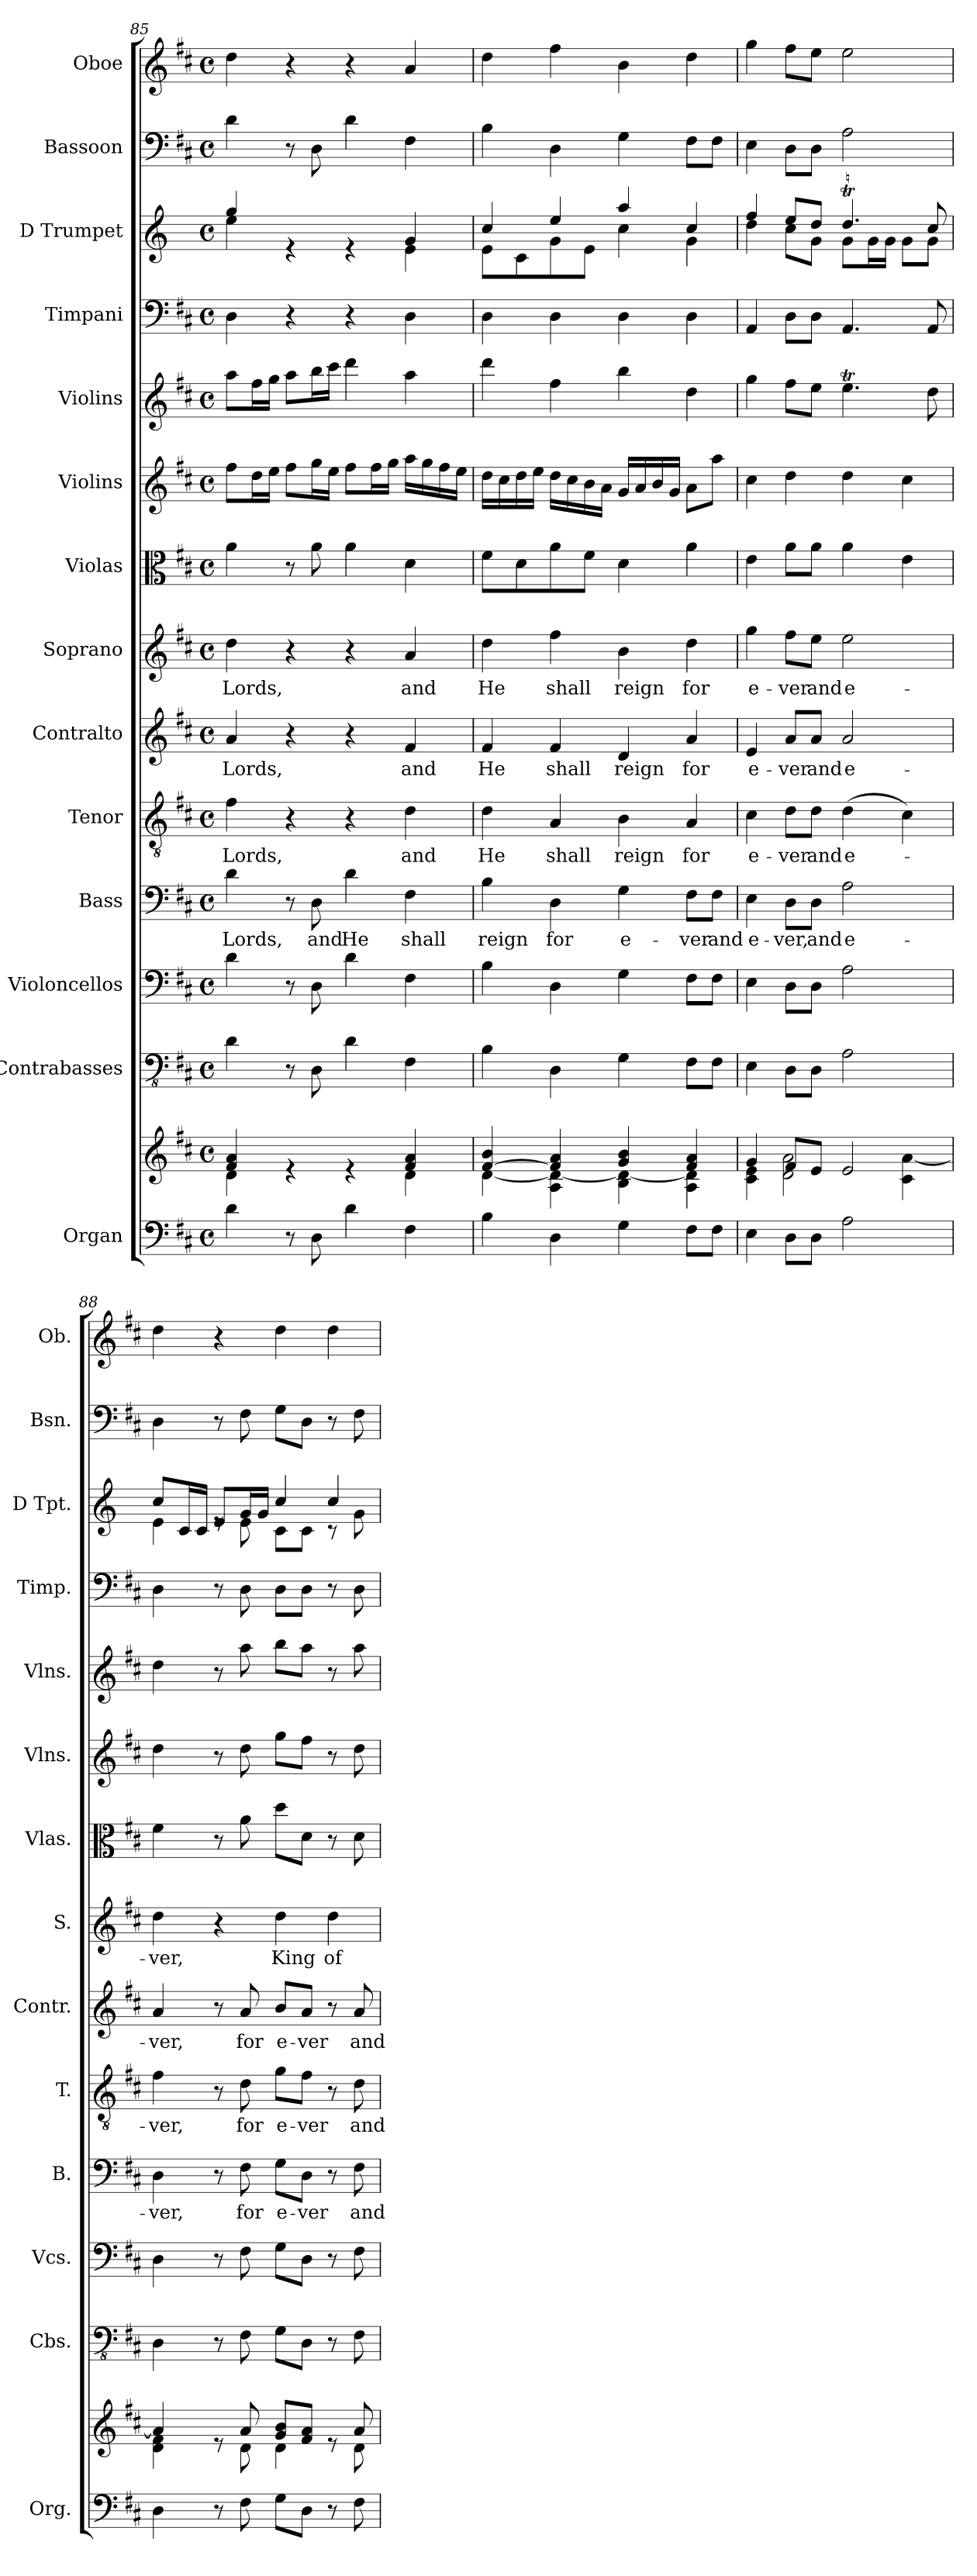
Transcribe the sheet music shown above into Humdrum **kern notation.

**kern	**kern	**kern	**kern	**kern	**text	**kern	**text	**kern	**text	**kern	**text	**kern	**kern	**kern	**kern	**kern	**kern	**kern
*part14	*part14	*part13	*part12	*part11	*part11	*part10	*part10	*part9	*part9	*part8	*part8	*part7	*part6	*part5	*part4	*part3	*part2	*part1
*staff15	*staff14	*staff13	*staff12	*staff11	*staff11	*staff10	*staff10	*staff9	*staff9	*staff8	*staff8	*staff7	*staff6	*staff5	*staff4	*staff3	*staff2	*staff1
*I"Organ	*	*I"Contrabasses	*I"Violoncellos	*I"Bass	*	*I"Tenor	*	*I"Contralto	*	*I"Soprano	*	*I"Violas	*I"Violins	*I"Violins	*I"Timpani	*I"D Trumpet	*I"Bassoon	*I"Oboe
*I'Org.	*	*I'Cbs.	*I'Vcs.	*I'B.	*	*I'T.	*	*I'Contr.	*	*I'S.	*	*I'Vlas.	*I'Vlns.	*I'Vlns.	*I'Timp.	*I'D Tpt.	*I'Bsn.	*I'Ob.
*clefF4	*clefG2	*clefFv4	*clefF4	*clefF4	*	*clefGv2	*	*clefG2	*	*clefG2	*	*clefC3	*clefG2	*clefG2	*clefF4	*clefG2	*clefF4	*clefG2
*	*	*	*	*	*	*	*	*	*	*	*	*	*	*	*	*ITrd-1c-2	*	*
*k[f#c#]	*k[f#c#]	*k[f#c#]	*k[f#c#]	*k[f#c#]	*	*k[f#c#]	*	*k[f#c#]	*	*k[f#c#]	*	*k[f#c#]	*k[f#c#]	*k[f#c#]	*k[f#c#]	*k[f#c#]	*k[f#c#]	*k[f#c#]
*M4/4	*M4/4	*M4/4	*M4/4	*M4/4	*	*M4/4	*	*M4/4	*	*M4/4	*	*M4/4	*M4/4	*M4/4	*M4/4	*M4/4	*M4/4	*M4/4
*met(c)	*met(c)	*met(c)	*met(c)	*met(c)	*	*met(c)	*	*met(c)	*	*met(c)	*	*met(c)	*met(c)	*met(c)	*met(c)	*met(c)	*met(c)	*met(c)
=85	=85	=85	=85	=85	=85	=85	=85	=85	=85	=85	=85	=85	=85	=85	=85	=85	=85	=85
*	*^	*	*	*	*	*	*	*	*	*	*	*	*	*	*	*^	*	*
4d\	4f#/ 4a/	4d\	4D\	4d\	4d\	Lords,	4f#\	Lords,	4a/	Lords,	4dd\	Lords,	4a\	8ff#\L	8aa\L	4D\	4aa/	4ff#\	4d\	4dd\
.	.	.	.	.	.	.	.	.	.	.	.	.	.	16dd\L	16ff#\L	.	.	.	.	.
.	.	.	.	.	.	.	.	.	.	.	.	.	.	16ee\JJ	16gg\JJ	.	.	.	.	.
8r	4re	2ryy	8r	8r	8r	.	4r	.	4r	.	4r	.	8r	8ff#\L	8aa\L	4r	4re	2ryy	8r	4r
8D\	.	.	8DD\	8D\	8D\	and	.	.	.	.	.	.	8a\	16gg\L	16bb\L	.	.	.	8D\	.
.	.	.	.	.	.	.	.	.	.	.	.	.	.	16ee\JJ	16ccc#\JJ	.	.	.	.	.
4d\	4re	.	4D\	4d\	4d\	He	4r	.	4r	.	4r	.	4a\	8ff#\L	4ddd\	4r	4re	.	4d\	4r
.	.	.	.	.	.	.	.	.	.	.	.	.	.	16ff#\L	.	.	.	.	.	.
.	.	.	.	.	.	.	.	.	.	.	.	.	.	16gg\JJ	.	.	.	.	.	.
4F#\	4f#/ 4a/	4d\	4FF#\	4F#\	4F#\	shall	4d\	and	4f#/	and	4a/	and	4d\	16aa\LL	4aa\	4D\	4a/	4f#\	4F#\	4a/
.	.	.	.	.	.	.	.	.	.	.	.	.	.	16gg\	.	.	.	.	.	.
.	.	.	.	.	.	.	.	.	.	.	.	.	.	16ff#\	.	.	.	.	.	.
.	.	.	.	.	.	.	.	.	.	.	.	.	.	16ee\JJ	.	.	.	.	.	.
=86	=86	=86	=86	=86	=86	=86	=86	=86	=86	=86	=86	=86	=86	=86	=86	=86	=86	=86	=86	=86
4B\	[4f#/ 4b/	[4d\	4BB\	4B\	4B\	reign	4d\	He	4f#/	He	4dd\	He	8f#\L	16dd\LL	4ddd\	4D\	4dd/	8f#\L	4B\	4dd\
.	.	.	.	.	.	.	.	.	.	.	.	.	.	16cc#\	.	.	.	.	.	.
.	.	.	.	.	.	.	.	.	.	.	.	.	8d\	16dd\	.	.	.	8d\	.	.
.	.	.	.	.	.	.	.	.	.	.	.	.	.	16ee\JJ	.	.	.	.	.	.
4D\	4f#/] 4a/	4A\ 4d\_	4DD\	4D\	4D\	for	4A/	shall	4f#/	shall	4ff#\	shall	8a\	16dd\LL	4ff#\	4D\	4ff#/	8a\	4D\	4ff#\
.	.	.	.	.	.	.	.	.	.	.	.	.	.	16cc#\	.	.	.	.	.	.
.	.	.	.	.	.	.	.	.	.	.	.	.	8f#\J	16b\	.	.	.	8f#\J	.	.
.	.	.	.	.	.	.	.	.	.	.	.	.	.	16a\JJ	.	.	.	.	.	.
4G\	4g/ 4b/	4B\ 4d\_	4GG\	4G\	4G\	e-	4B\	reign	4d/	reign	4b\	reign	4d\	16g/LL	4bb\	4D\	4bb/	4dd\	4G\	4b\
.	.	.	.	.	.	.	.	.	.	.	.	.	.	16a/	.	.	.	.	.	.
.	.	.	.	.	.	.	.	.	.	.	.	.	.	16b/	.	.	.	.	.	.
.	.	.	.	.	.	.	.	.	.	.	.	.	.	16g/JJ	.	.	.	.	.	.
8F#\L	4f#/ 4a/	4A\ 4d\]	8FF#\L	8F#\L	8F#\L	-ver	4A/	for	4a/	for	4dd\	for	4a\	8a\L	4dd\	4D\	4dd/	4a\	8F#\L	4dd\
8F#\J	.	.	8FF#\J	8F#\J	8F#\J	and	.	.	.	.	.	.	.	8aa\J	.	.	.	.	8F#\J	.
=87	=87	=87	=87	=87	=87	=87	=87	=87	=87	=87	=87	=87	=87	=87	=87	=87	=87	=87	=87	=87
4E\	4g/	4c#\ 4e\	4EE\	4E\	4E\	e-	4c#\	e-	4e/	e-	4gg\	e-	4e\	4cc#\	4gg\	4AA/	4gg/	4ee\	4E\	4gg\
8D\L	8f#/L	2d\ 2a\	8DD\L	8D\L	8D\L	-ver,	8d\L	-ver	8a/L	-ver	8ff#\L	-ver	8a\L	4dd\	8ff#\L	8D\L	8ff#/L	8dd\L	8D\L	8ff#\L
8D\J	8e/J	.	8DD\J	8D\J	8D\J	and	8d\J	and	8a/J	and	8ee\J	and	8a\J	.	8ee\J	8D\J	8ee/J	8a\J	8D\J	8ee\J
2A\	2e/	.	2AA\	2A\	2A\	e-	(4d\	e-	2a/	e-	2ee\	e-	4a\	4dd\	4.eeT\	4.AA/	4.eet/	8a\L	2A\	2ee\
.	.	.	.	.	.	.	.	.	.	.	.	.	.	.	.	.	.	16a\L	.	.
.	.	.	.	.	.	.	.	.	.	.	.	.	.	.	.	.	.	16a\JJ	.	.
.	.	4c#\ [4a\	.	.	.	.	4c#\)	.	.	.	.	.	4e\	4cc#\	.	.	.	8a\L	.	.
.	.	.	.	.	.	.	.	.	.	.	.	.	.	.	8dd\	8AA/	8dd/	8a\J	.	.
!!LO:PB:g=z
=88	=88	=88	=88	=88	=88	=88	=88	=88	=88	=88	=88	=88	=88	=88	=88	=88	=88	=88	=88	=88
4D\	4a/]	4d\ 4f#\	4DD\	4D\	4D\	-ver,	4f#\	-ver,	4a/	-ver,	4dd\	-ver,	4f#\	4dd\	4dd\	4D\	8dd/L	4f#\	4D\	4dd\
.	.	.	.	.	.	.	.	.	.	.	.	.	.	.	.	.	16d/L	.	.	.
.	.	.	.	.	.	.	.	.	.	.	.	.	.	.	.	.	16d/JJ	.	.	.
8r	8re	8ryy	8r	8r	8r	.	8r	.	8r	.	4r	.	8r	8r	8r	8r	8f#/L	8re	8r	4r
8F#\	8a/	8d\	8FF#\	8F#\	8F#\	for	8d\	for	8a/	for	.	.	8a\	8dd\	8aa\	8D\	16a/L	8f#\	8F#\	.
.	.	.	.	.	.	.	.	.	.	.	.	.	.	.	.	.	16a/JJ	.	.	.
8G\L	8g/ 8b/L	4d\	8GG\L	8G\L	8G\L	e-	8g\L	e-	8b/L	e-	4dd\	King	8dd\L	8gg\L	8bb\L	8D\L	4dd/	8d\L	8G\L	4dd\
8D\J	8f#/ 8a/J	.	8DD\J	8D\J	8D\J	-ver	8f#\J	-ver	8a/J	-ver	.	.	8d\J	8ff#\J	8aa\J	8D\J	.	8d\J	8D\J	.
8r	8re	8ryy	8r	8r	8r	.	8r	.	8r	.	4dd\	of	8r	8r	8r	8r	4dd/	8r	8r	4dd\
8F#\	8a/	8d\	8FF#\	8F#\	8F#\	and	8d\	and	8a/	and	.	.	8d\	8dd\	8aa\	8D\	.	8a\	8F#\	.
*	*v	*v	*	*	*	*	*	*	*	*	*	*	*	*	*	*	*v	*v	*	*
=	=	=	=	=	=	=	=	=	=	=	=	=	=	=	=	=	=	=
*-	*-	*-	*-	*-	*-	*-	*-	*-	*-	*-	*-	*-	*-	*-	*-	*-	*-	*-
